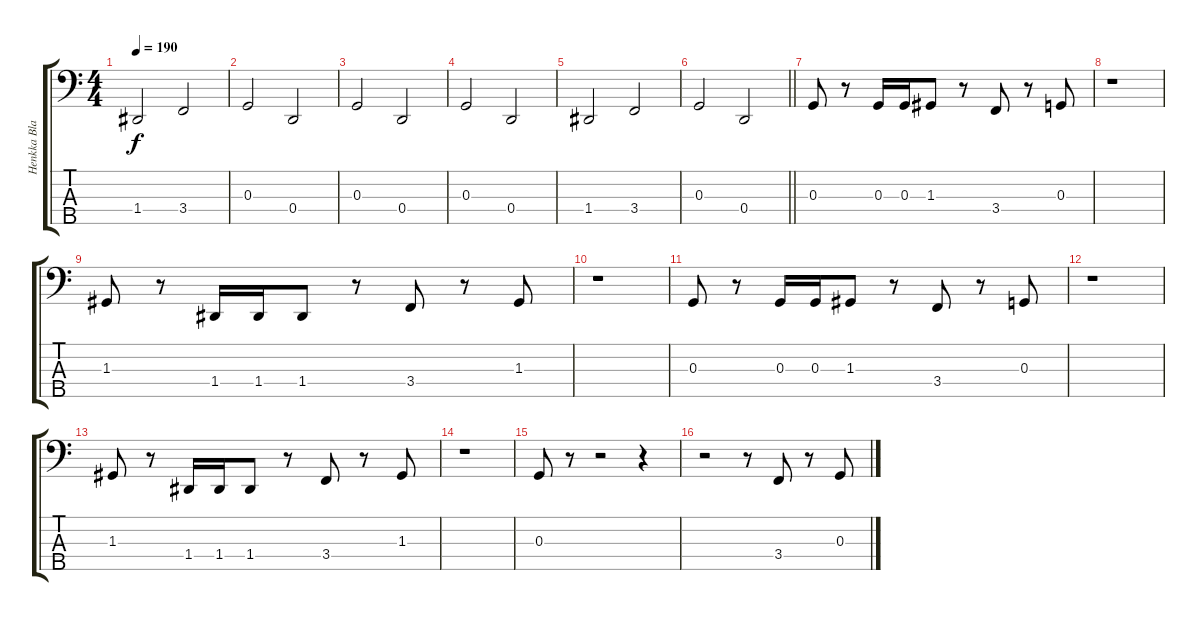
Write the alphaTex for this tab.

\track ("Henkka Blacksmith" "Henkka Bla") {instrument electricbasspick}
\staff {score tabs}
\tuning (F2 C2 G1 D1 A0) {hide}
\ts (4 4)
\tempo 190
\clef f4
\ks c
1.4.2{dy f} 3.4.2 |
0.3.2 0.4.2 |
0.3.2 0.4.2 |
0.3.2 0.4.2 |
1.4.2 3.4.2 |
\barLineRight lightlight
0.3.2 0.4.2 |
0.3.8 r.8 0.3.16 0.3.16 1.3.8 r.8 3.4.8 r.8 0.3.8 |
r.1 |
1.3.8 r.8 1.4.16 1.4.16 1.4.8 r.8 3.4.8 r.8 1.3.8 |
r.1 |
0.3.8 r.8 0.3.16 0.3.16 1.3.8 r.8 3.4.8 r.8 0.3.8 |
r.1 |
1.3.8 r.8 1.4.16 1.4.16 1.4.8 r.8 3.4.8 r.8 1.3.8 |
r.1 |
0.3.8 r.8 r.2 r.4 |
r.2 r.8 3.4.8 r.8 0.3.8
